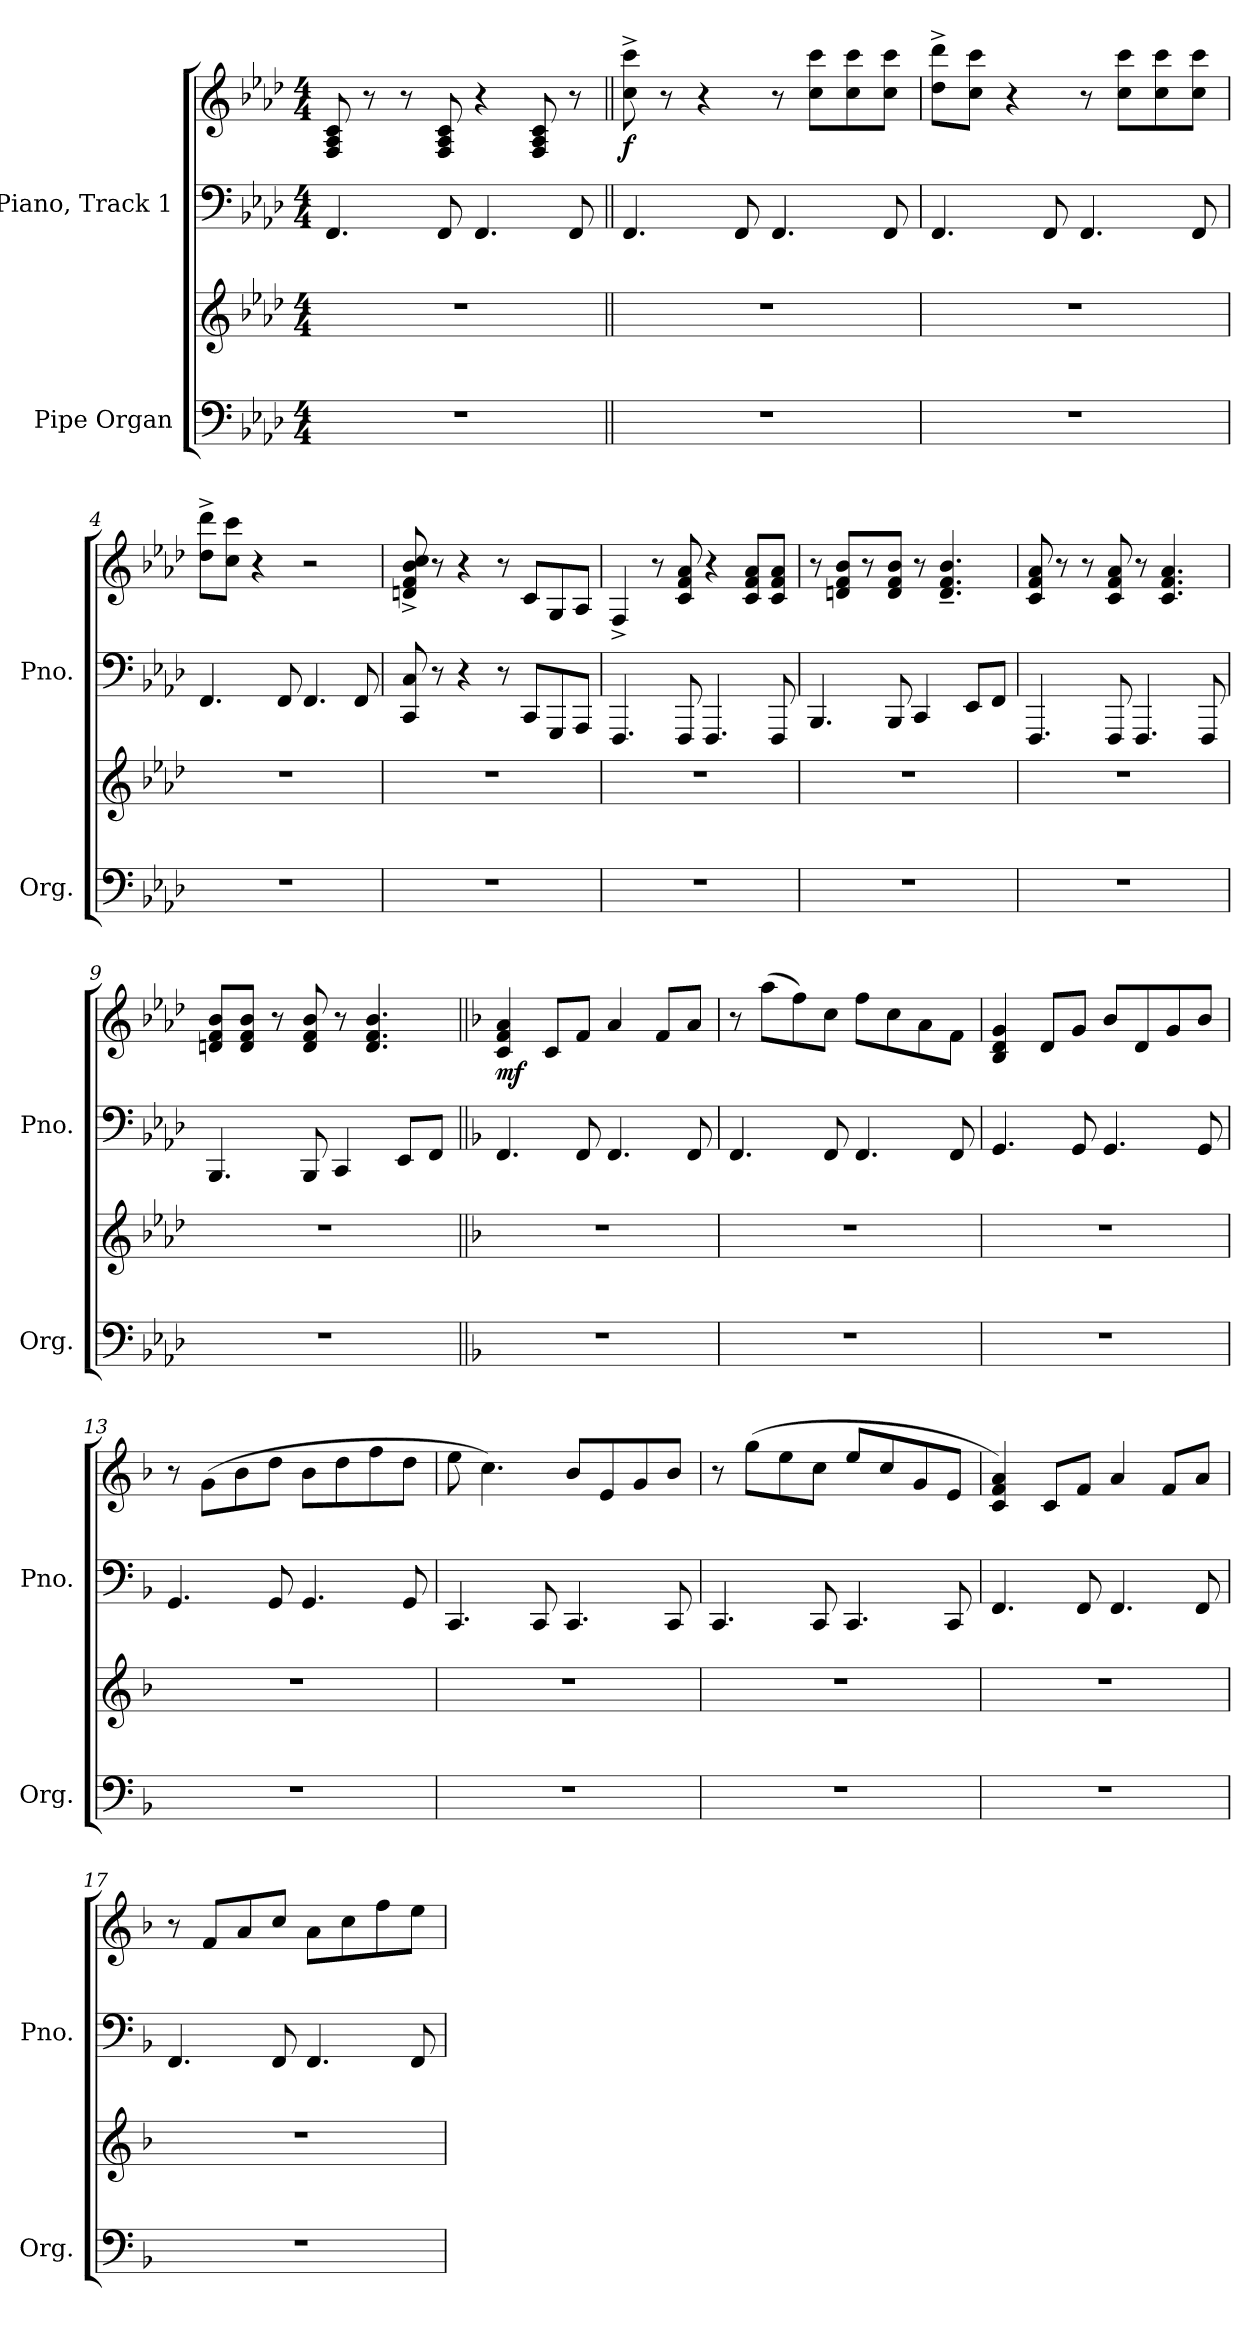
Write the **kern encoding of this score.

**kern	**kern	**kern	**kern	**dynam
*part2	*part2	*part1	*part1	*part1
*staff4	*staff3	*staff2	*staff1	*staff1/2
*I"Pipe Organ	*	*I"Piano, Track 1	*	*
*I'Org.	*	*I'Pno.	*	*
*clefF4	*clefG2	*clefF4	*clefG2	*
*k[b-e-a-d-]	*k[b-e-a-d-]	*k[b-e-a-d-]	*k[b-e-a-d-]	*
*M4/4	*M4/4	*M4/4	*M4/4	*
*MM176	*MM176	*MM176	*MM176	*
=1	=1	=1	=1	=1
1r	1r	4.FF/	8F/ 8A-/ 8c/	.
.	.	.	8r	.
.	.	.	8r	.
.	.	8FF/	8F/ 8A-/ 8c/	.
.	.	4.FF/	4r	.
.	.	.	8F/ 8A-/ 8c/	.
.	.	8FF/	8r	.
=2||	=2||	=2||	=2||	=2||
!	!	!	!	!LO:DY:b
1r	1r	4.FF/	8cc\^ 8ccc\^	f
.	.	.	8r	.
.	.	.	4r	.
.	.	8FF/	.	.
.	.	4.FF/	8r	.
.	.	.	8cc\ 8ccc\L	.
.	.	.	8cc\ 8ccc\	.
.	.	8FF/	8cc\ 8ccc\J	.
=3	=3	=3	=3	=3
1r	1r	4.FF/	8dd-\^ 8ddd-\^L	.
.	.	.	8cc\ 8ccc\J	.
.	.	.	4r	.
.	.	8FF/	.	.
.	.	4.FF/	8r	.
.	.	.	8cc\ 8ccc\L	.
.	.	.	8cc\ 8ccc\	.
.	.	8FF/	8cc\ 8ccc\J	.
!!LO:LB:g=z
=4	=4	=4	=4	=4
1r	1r	4.FF/	8dd-\^ 8ddd-\^L	.
.	.	.	8cc\ 8ccc\J	.
.	.	.	4r	.
.	.	8FF/	.	.
.	.	4.FF/	2r	.
.	.	8FF/	.	.
=5	=5	=5	=5	=5
1r	1r	8CC/ 8C/	8dn/^ 8f/^ 8b-/^ 8cc/^	.
.	.	8r	8r	.
.	.	4r	4r	.
.	.	8r	8r	.
.	.	8CC/L	8c/L	.
.	.	8GGG/	8G/	.
.	.	8AAA-/J	8A-/J	.
=6	=6	=6	=6	=6
1r	1r	4.FFF/	4F^/	.
.	.	.	8r	.
.	.	8FFF/	8c/ 8f/ 8a-/	.
.	.	4.FFF/	4r	.
.	.	.	8c/ 8f/ 8a-/L	.
.	.	8FFF/	8c/ 8f/ 8a-/J	.
=7	=7	=7	=7	=7
1r	1r	4.BBB-/	8r	.
.	.	.	8dn/ 8f/ 8b-/L	.
.	.	.	8r	.
.	.	8BBB-/	8d/ 8f/ 8b-/J	.
.	.	4CC/	8r	.
.	.	.	4.d/~ 4.f/~ 4.b-/~	.
.	.	8EE-/L	.	.
.	.	8FF/J	.	.
!!LO:LB:g=z
=8	=8	=8	=8	=8
1r	1r	4.FFF/	8c/ 8f/ 8a-/	.
.	.	.	8r	.
.	.	.	8r	.
.	.	8FFF/	8c/ 8f/ 8a-/	.
.	.	4.FFF/	8r	.
.	.	.	4.c/ 4.f/ 4.a-/	.
.	.	8FFF/	.	.
=9	=9	=9	=9	=9
1r	1r	4.BBB-/	8dn/ 8f/ 8b-/L	.
.	.	.	8d/ 8f/ 8b-/J	.
.	.	.	8r	.
.	.	8BBB-/	8d/ 8f/ 8b-/	.
.	.	4CC/	8r	.
.	.	.	4.d/ 4.f/ 4.b-/	.
.	.	8EE-/L	.	.
.	.	8FF/J	.	.
=10||	=10||	=10||	=10||	=10||
*k[b-]	*k[b-]	*k[b-]	*k[b-]	*
!	!	!	!	!LO:DY:b
1r	1r	4.FF/	4c/ 4f/ 4a/	mf
.	.	.	8c/L	.
.	.	8FF/	8f/J	.
.	.	4.FF/	4a/	.
.	.	.	8f/L	.
.	.	8FF/	8a/J	.
=11	=11	=11	=11	=11
1r	1r	4.FF/	8r	.
.	.	.	(8aa\L	.
.	.	.	8ff\)	.
.	.	8FF/	8cc\J	.
.	.	4.FF/	8ff\L	.
.	.	.	8cc\	.
.	.	.	8a\	.
.	.	8FF/	8f\J	.
!!LO:PB:g=z
=12	=12	=12	=12	=12
1r	1r	4.GG/	4B-/ 4d/ 4g/	.
.	.	.	8d/L	.
.	.	8GG/	8g/J	.
.	.	4.GG/	8b-/L	.
.	.	.	8d/	.
.	.	.	8g/	.
.	.	8GG/	8b-/J	.
=13	=13	=13	=13	=13
1r	1r	4.GG/	8r	.
.	.	.	(8g\L	.
.	.	.	8b-\	.
.	.	8GG/	8dd\J	.
.	.	4.GG/	8b-\L	.
.	.	.	8dd\	.
.	.	.	8ff\	.
.	.	8GG/	8dd\J	.
=14	=14	=14	=14	=14
1r	1r	4.CC/	8ee\	.
.	.	.	4.cc\)	.
.	.	8CC/	.	.
.	.	4.CC/	8b-/L	.
.	.	.	8e/	.
.	.	.	8g/	.
.	.	8CC/	8b-/J	.
=15	=15	=15	=15	=15
1r	1r	4.CC/	8r	.
.	.	.	(8gg\L	.
.	.	.	8ee\	.
.	.	8CC/	8cc\J	.
.	.	4.CC/	8ee/L	.
.	.	.	8cc/	.
.	.	.	8g/	.
.	.	8CC/	8e/J	.
!!LO:LB:g=z
=16	=16	=16	=16	=16
1r	1r	4.FF/	4c/ 4f/ 4a/)	.
.	.	.	8c/L	.
.	.	8FF/	8f/J	.
.	.	4.FF/	4a/	.
.	.	.	8f/L	.
.	.	8FF/	8a/J	.
=17	=17	=17	=17	=17
1r	1r	4.FF/	8r	.
.	.	.	8f/L	.
.	.	.	8a/	.
.	.	8FF/	8cc/J	.
.	.	4.FF/	8a\L	.
.	.	.	8cc\	.
.	.	.	8ff\	.
.	.	8FF/	8ee\J	.
=	=	=	=	=
*-	*-	*-	*-	*-
